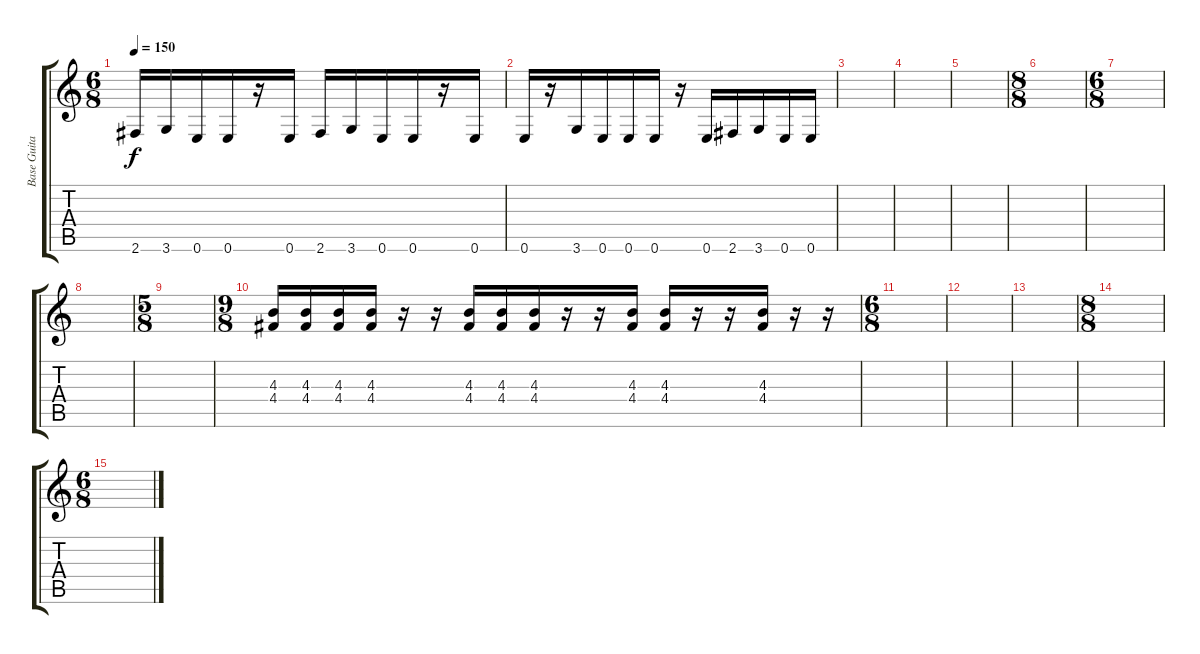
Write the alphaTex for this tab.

\track ("Base Guitar" "Base Guita") {instrument distortionguitar}
\staff {score tabs}
\tuning (E4 B3 G3 D3 A2 E2) {hide}
\ts (6 8)
\tempo 150
\clef g2
\ks c
2.6.16{dy f} 3.6.16 0.6.16 0.6.16 r.16 0.6.16 2.6.16 3.6.16 0.6.16 0.6.16 r.16 0.6.16 |
0.6.16 r.16 3.6.16 0.6.16 0.6.16 0.6.16 r.16 0.6.16 2.6.16 3.6.16 0.6.16 0.6.16 |
|
|
|
\ts (8 8)
|
\ts (6 8)
|
|
\ts (5 8)
|
\ts (9 8)
(4.3 4.4).16 (4.3 4.4).16 (4.3 4.4).16 (4.3 4.4).16 r.16 r.16 (4.3 4.4).16 (4.3 4.4).16 (4.3 4.4).16 r.16 r.16 (4.3 4.4).16 (4.3 4.4).16 r.16 r.16 (4.3 4.4).16 r.16 r.16 |
\ts (6 8)
|
|
|
\ts (8 8)
|
\ts (6 8)
